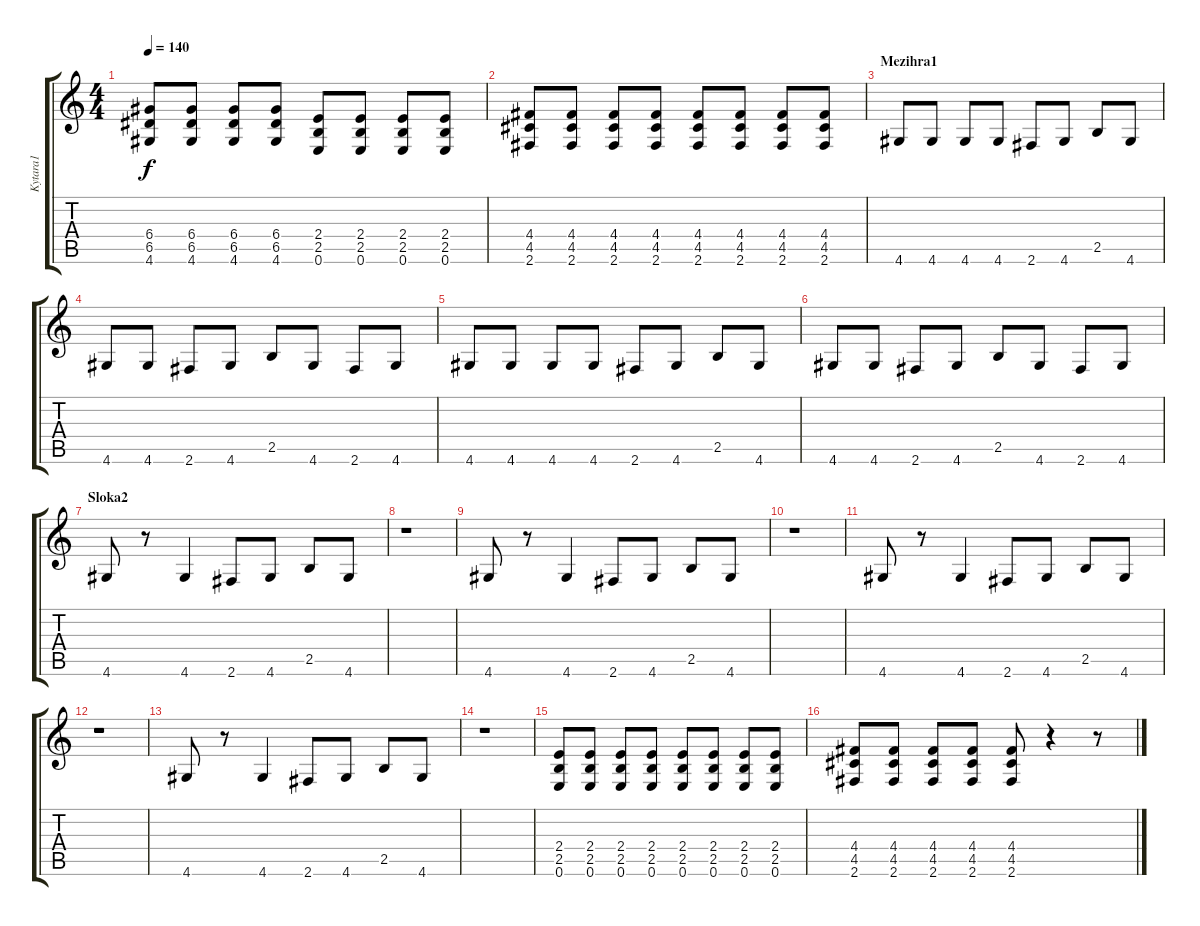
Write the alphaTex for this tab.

\track ("Kytara1" "Kytara1") {instrument distortionguitar}
\staff {score tabs}
\tuning (E4 B3 G3 D3 A2 E2) {hide}
\ts (4 4)
\tempo 140
\clef g2
\ks c
(6.4 6.5 4.6).8{dy f} (6.4 6.5 4.6).8 (6.4 6.5 4.6).8 (6.4 6.5 4.6).8 (2.4 2.5 0.6).8 (2.4 2.5 0.6).8 (2.4 2.5 0.6).8 (2.4 2.5 0.6).8 |
(4.4 4.5 2.6).8 (4.4 4.5 2.6).8 (4.4 4.5 2.6).8 (4.4 4.5 2.6).8 (4.4 4.5 2.6).8 (4.4 4.5 2.6).8 (4.4 4.5 2.6).8 (4.4 4.5 2.6).8 |
\section ("" "Mezihra1")
4.6.8 4.6.8 4.6.8 4.6.8 2.6.8 4.6.8 2.5.8 4.6.8 |
4.6.8 4.6.8 2.6.8 4.6.8 2.5.8 4.6.8 2.6.8 4.6.8 |
4.6.8 4.6.8 4.6.8 4.6.8 2.6.8 4.6.8 2.5.8 4.6.8 |
4.6.8 4.6.8 2.6.8 4.6.8 2.5.8 4.6.8 2.6.8 4.6.8 |
\section ("" "Sloka2")
4.6.8 r.8 4.6.4 2.6.8 4.6.8 2.5.8 4.6.8 |
r.1 |
4.6.8 r.8 4.6.4 2.6.8 4.6.8 2.5.8 4.6.8 |
r.1 |
4.6.8 r.8 4.6.4 2.6.8 4.6.8 2.5.8 4.6.8 |
r.1 |
4.6.8 r.8 4.6.4 2.6.8 4.6.8 2.5.8 4.6.8 |
r.1 |
(2.4 2.5 0.6).8 (2.4 2.5 0.6).8 (2.4 2.5 0.6).8 (2.4 2.5 0.6).8 (2.4 2.5 0.6).8 (2.4 2.5 0.6).8 (2.4 2.5 0.6).8 (2.4 2.5 0.6).8 |
(4.4 4.5 2.6).8 (4.4 4.5 2.6).8 (4.4 4.5 2.6).8 (4.4 4.5 2.6).8 (4.4 4.5 2.6).8 r.4 r.8
